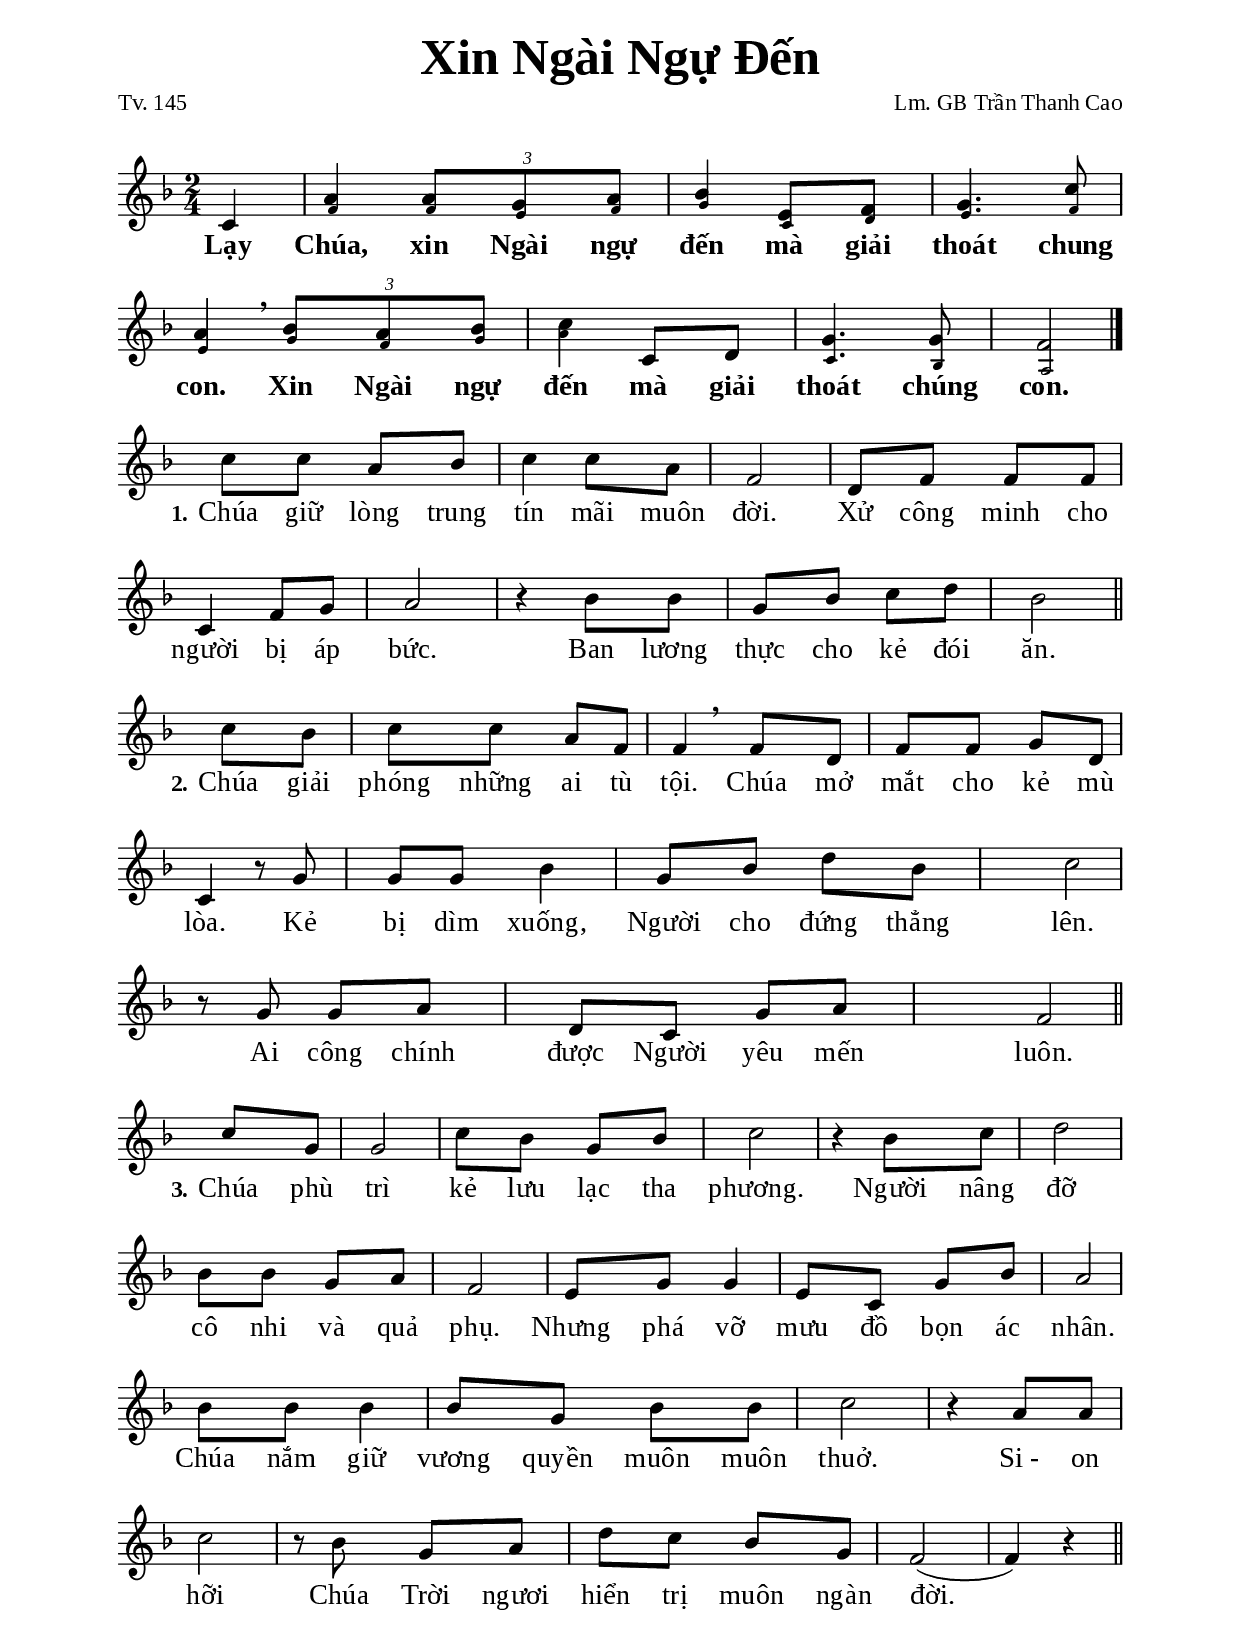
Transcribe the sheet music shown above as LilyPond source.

% Cài đặt chung
\version "2.22.1"
\include "english.ly"

\header {
  title = \markup { \fontsize #3 "Xin Ngài Ngự Đến" }
  poet = "Tv. 145"
  composer = "Lm. GB Trần Thanh Cao"
  arranger = " "
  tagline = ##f
}

% Nhạc điệp khúc
nhacDiepKhucSop = \relative c' {
  \partial 4 c4 |
  a' \tuplet 3/2 { a8 g a } |
  bf4 e,8 f |
  g4. c8 |
  a4 \breathe \tuplet 3/2 { bf8 a bf } |
  c4 c,8 d |
  g4. g8 |
  f2 \bar "|."
}

nhacDiepKhucBas = \relative c' {
  \skip 4
  f4 \tuplet 3/2 { f8 e f } |
  g4 c,8 d |
  e4. f8 |
  e4 \tuplet 3/2 { g8 f g } |
  a4 c,8 d |
  c4. bf8 |
  a2
}

% Nhạc phiên khúc
nhacPhienKhucMot = \relative c'' {
  c8 c a bf |
  c4 c8 a |
  f2 |
  d8 f f f | \break
  c4 f8 g |
  a2 |
  r4 bf8 bf |
  g bf c d |
  bf2 \bar "||"
}

nhacPhienKhucHai = \relative c' {
  \partial 4 c'8 bf |
  c c a f |
  f4 \breathe f8 d |
  f f g d |
  c4 r8 g' |
  g g bf4 |
  g8 bf d bf |
  c2 |
  r8 g g a |
  d, c g' a |
  f2 \bar "||"
}

nhacPhienKhucBa = \relative c' {
  \partial 4 c'8 g |
  g2 |
  c8 bf g bf |
  c2 |
  r4 bf8 c |
  d2 |
  bf8 bf g a |
  f2 |
  e8 g g4 |
  e8 c g' bf |
  a2 |
  bf8 bf bf4 |
  bf8 g bf bf |
  c2 |
  r4 a8 a |
  c2 |
  r8 bf g a |
  d c bf g |
  f2 ( |
  f4) r4 \bar "||"
}

% Lời điệp khúc
loiDiepKhuc = \lyricmode {
  Lạy Chúa, xin Ngài ngự đến mà giải thoát chung con.
  Xin Ngài ngự đến mà giải thoát chúng con.
}

% Lời phiên khúc
loiPhienKhucMot = \lyricmode {
  \set stanza = #"1."
  Chúa giữ lòng trung tín mãi muôn đời.
  Xử công minh cho người bị áp bức.
  Ban lương thực cho kẻ đói ăn.
}

loiPhienKhucHai = \lyricmode {
  \set stanza = #"2."
  Chúa giải phóng những ai tù tội.
  Chúa mở mắt cho kẻ mù lòa.
  Kẻ bị dìm xuống, Người cho đứng thẳng lên.
  Ai công chính được Người yêu mến luôn.
}

loiPhienKhucBa = \lyricmode {
  \set stanza = #"3."
  Chúa phù trì kẻ lưu lạc tha phương.
  Người nâng đỡ cô nhi và quả phụ.
  Nhưng phá vỡ mưu đồ bọn ác nhân.
  Chúa nắm giữ vương quyền muôn muôn thuở.
  "Si -" on hỡi Chúa Trời ngươi hiển trị muôn ngàn đời.
}


% Dàn trang
\paper {
  #(set-paper-size "a4")
  top-margin = 10\mm
  bottom-margin = 10\mm
  left-margin = 20\mm
  right-margin = 20\mm
  indent = #0
  #(define fonts
    (make-pango-font-tree
      "Liberation Serif"
      "Liberation Serif"
      "Liberation Serif"
      (/ 20 20)))
  page-count = #1
  system-system-spacing = #'((basic-distance . 13))
  score-system-spacing = #'((basic-distance . 13))
}

% Thiết lập tông và nhịp
TongNhip = { \key f \major \time 2/4 }

% Đổi kích thước nốt cho bè phụ
notBePhu =
#(define-music-function (font-size music) (number? ly:music?)
   (for-some-music
     (lambda (m)
       (if (music-is-of-type? m 'rhythmic-event)
           (begin
             (set! (ly:music-property m 'tweaks)
                   (cons `(font-size . ,font-size)
                         (ly:music-property m 'tweaks)))
             #t)
           #f))
     music)
   music)

\score {
  \new ChoirStaff <<
    \new Staff = diepKhuc \with {
        \consists "Merge_rests_engraver"
        %\magnifyStaff #(magstep +1)
        printPartCombineTexts = ##f
      }
      <<
      \new Voice \TongNhip \partCombine 
        \nhacDiepKhucSop
        \notBePhu -3 { \nhacDiepKhucBas }
      \new NullVoice = nhacThamChieu \nhacDiepKhucSop
      \new Lyrics \lyricsto nhacThamChieu \loiDiepKhuc
      >>
  >>
  \layout {
    \override Lyrics.LyricText.font-series = #'bold
    \override Lyrics.LyricText.font-size = #+2
    \override Lyrics.LyricSpace.minimum-distance = #4
    \override Score.BarNumber.break-visibility = ##(#f #f #f)
    \override Score.SpacingSpanner.uniform-stretching = ##t
  }
}

\score {
  \new ChoirStaff <<
    \new Staff = phienKhuc \with {
        %\magnifyStaff #(magstep +1)
      }
      <<
      \new Voice = beSop {
        \key f \major \time 2/4 \nhacPhienKhucMot
      }
    >>
    \new Lyrics \lyricsto beSop \loiPhienKhucMot
  >>
  \layout {
    \override Staff.TimeSignature.transparent = ##t
    \override Lyrics.LyricText.font-size = #+2
    \override Lyrics.LyricSpace.minimum-distance = #2.5
    \override Score.BarNumber.break-visibility = ##(#f #f #f)
    \override Score.SpacingSpanner.uniform-stretching = ##t
  }
}

\score {
  \new ChoirStaff <<
    \new Staff = phienKhuc \with {
        %\magnifyStaff #(magstep +1)
      }
      <<
      \new Voice = beSop {
        \key f \major \time 2/4 \nhacPhienKhucHai
      }
    >>
    \new Lyrics \lyricsto beSop \loiPhienKhucHai
  >>
  \layout {
    \override Staff.TimeSignature.transparent = ##t
    \override Lyrics.LyricText.font-size = #+2
    \override Lyrics.LyricSpace.minimum-distance = #2.7
    \override Score.BarNumber.break-visibility = ##(#f #f #f)
    \override Score.SpacingSpanner.uniform-stretching = ##t
    \override Score.SpacingSpanner packed-spacing = ##t
  }
}

\score {
  \new ChoirStaff <<
    \new Staff = phienKhuc \with {
        %\magnifyStaff #(magstep +1)
      }
      <<
      \new Voice = beSop {
        \key f \major \time 2/4 \nhacPhienKhucBa
      }
    >>
    \new Lyrics \lyricsto beSop \loiPhienKhucBa
  >>
  \layout {
    \override Staff.TimeSignature.transparent = ##t
    \override Lyrics.LyricText.font-size = #+2
    \override Lyrics.LyricSpace.minimum-distance = #3
    \override Score.BarNumber.break-visibility = ##(#f #f #f)
    \override Score.SpacingSpanner.uniform-stretching = ##t
  }
}
